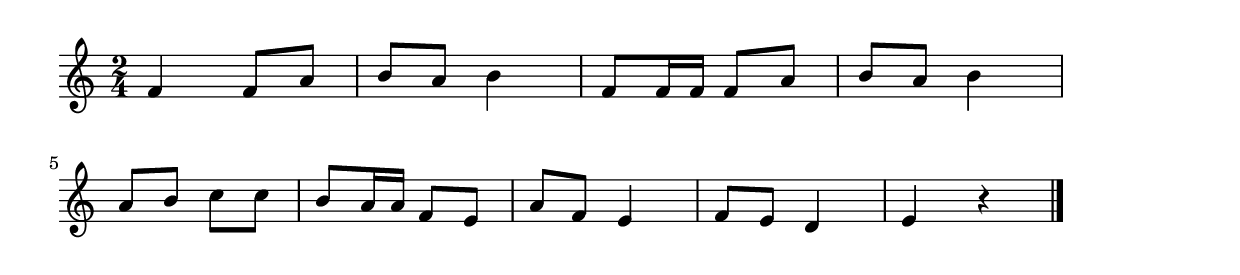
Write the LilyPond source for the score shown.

\version "2.18.2"

% うさぎ(うさぎうさぎなにみてはねる)

\score {

\layout {
line-width = #170
indent = 0\mm
}

\relative c' {
\key c \major
\time 2/4
\set Score.tempoHideNote = ##t
\tempo 4=120
\numericTimeSignature

f4 f8 a |
b a b4 |
f8 f16 f f8 a
b a b4 |
\break
a8 b c8 c8 |
b a16 a f8 e |
a f e4 |
f8 e d4 |
e4 r |
\bar "|."
}

\midi {}

}